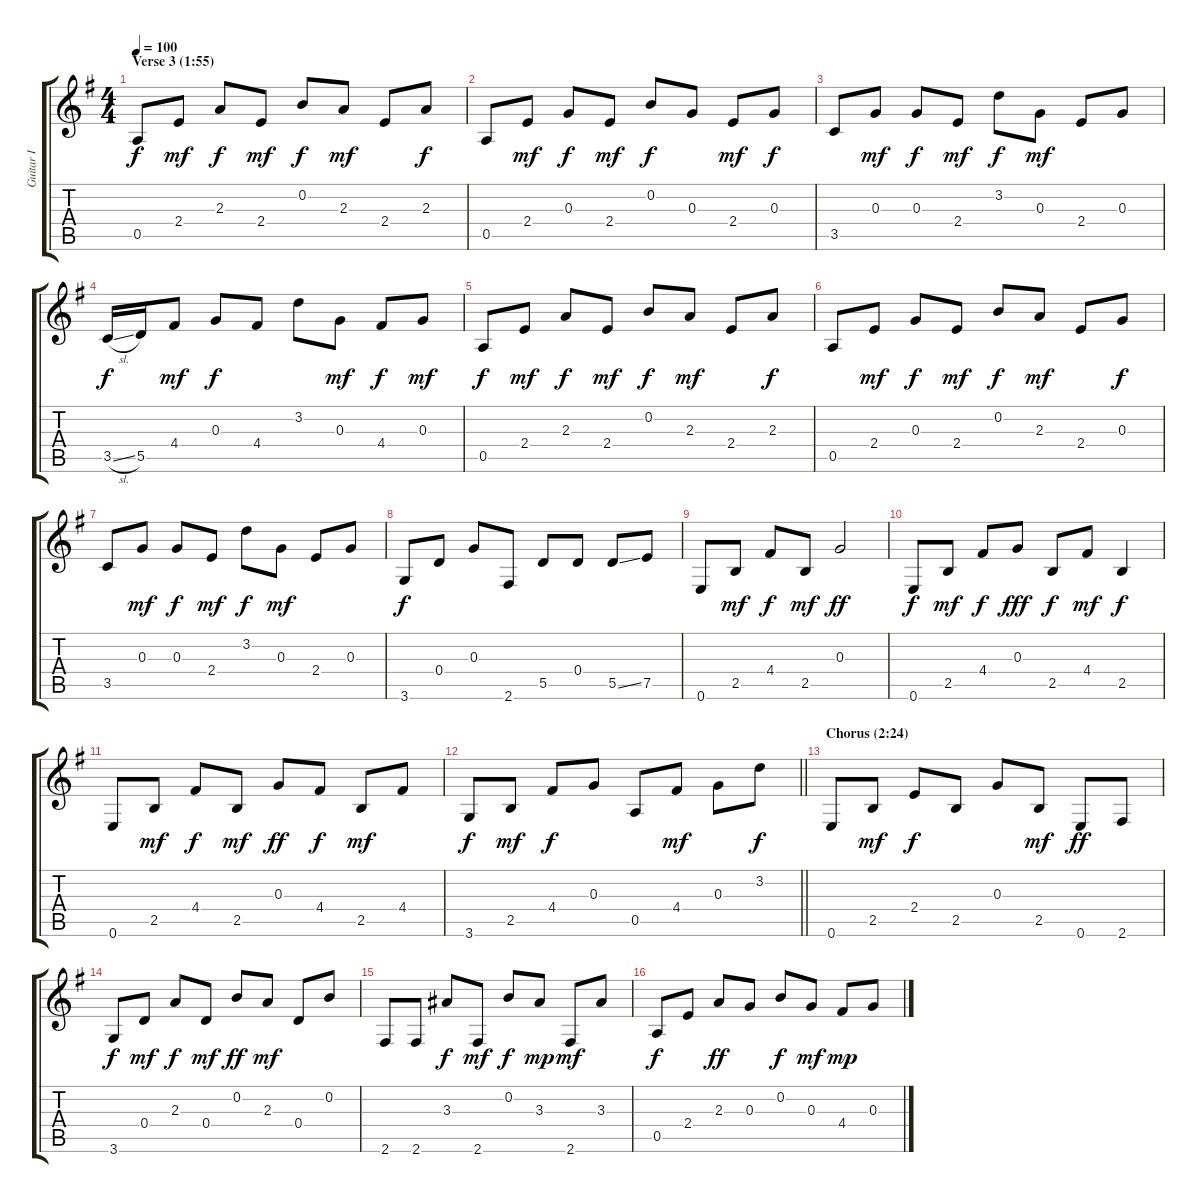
\track ("Guitar I" "Guitar I") {instrument acousticguitarnylon}
\staff {score tabs}
\tuning (E4 B3 G3 D3 A2 E2) {hide}
\ts (4 4)
\section ("" "Verse 3 (1:55)")
\tempo 100
\clef g2
\ks g
0.5.8{dy f} 2.4.8{dy mf} 2.3.8{dy f} 2.4.8{dy mf} 0.2.8{dy f} 2.3.8{dy mf} 2.4.8 2.3.8{dy f} |
0.5.8 2.4.8{dy mf} 0.3.8{dy f} 2.4.8{dy mf} 0.2.8{dy f} 0.3.8 2.4.8{dy mf} 0.3.8{dy f} |
3.5.8 0.3.8{dy mf} 0.3.8{dy f} 2.4.8{dy mf} 3.2.8{dy f} 0.3.8{dy mf} 2.4.8 0.3.8 |
3.5{sl}.16{dy f} 5.5.16 4.4.8{dy mf} 0.3.8{dy f} 4.4.8 3.2.8 0.3.8{dy mf} 4.4.8{dy f} 0.3.8{dy mf} |
0.5.8{dy f} 2.4.8{dy mf} 2.3.8{dy f} 2.4.8{dy mf} 0.2.8{dy f} 2.3.8{dy mf} 2.4.8 2.3.8{dy f} |
0.5.8 2.4.8{dy mf} 0.3.8{dy f} 2.4.8{dy mf} 0.2.8{dy f} 2.3.8{dy mf} 2.4.8 0.3.8{dy f} |
3.5.8 0.3.8{dy mf} 0.3.8{dy f} 2.4.8{dy mf} 3.2.8{dy f} 0.3.8{dy mf} 2.4.8 0.3.8 |
3.6.8{dy f} 0.4.8 0.3.8 2.6.8 5.5.8 0.4.8 5.5{ss}.8 7.5.8 |
0.6.8 2.5.8{dy mf} 4.4.8{dy f} 2.5.8{dy mf} 0.3.2{dy ff} |
0.6.8{dy f} 2.5.8{dy mf} 4.4.8{dy f} 0.3.8{dy fff} 2.5.8{dy f} 4.4.8{dy mf} 2.5.4{dy f} |
0.6.8 2.5.8{dy mf} 4.4.8{dy f} 2.5.8{dy mf} 0.3.8{dy ff} 4.4.8{dy f} 2.5.8{dy mf} 4.4.8 |
\barLineRight lightlight
3.6.8{dy f} 2.5.8{dy mf} 4.4.8{dy f} 0.3.8 0.5.8 4.4.8{dy mf} 0.3.8 3.2.8{dy f} |
\section ("" "Chorus (2:24)")
0.6.8 2.5.8{dy mf} 2.4.8{dy f} 2.5.8 0.3.8 2.5.8{dy mf} 0.6.8{dy ff} 2.6.8 |
3.6.8{dy f} 0.4.8{dy mf} 2.3.8{dy f} 0.4.8{dy mf} 0.2.8{dy ff} 2.3.8{dy mf} 0.4.8 0.2.8 |
2.6.8 2.6.8 3.3.8{dy f} 2.6.8{dy mf} 0.2.8{dy f} 3.3.8{dy mp} 2.6.8{dy mf} 3.3.8 |
0.5.8{dy f} 2.4.8 2.3.8{dy ff} 0.3.8 0.2.8{dy f} 0.3.8{dy mf} 4.4.8{dy mp} 0.3.8
